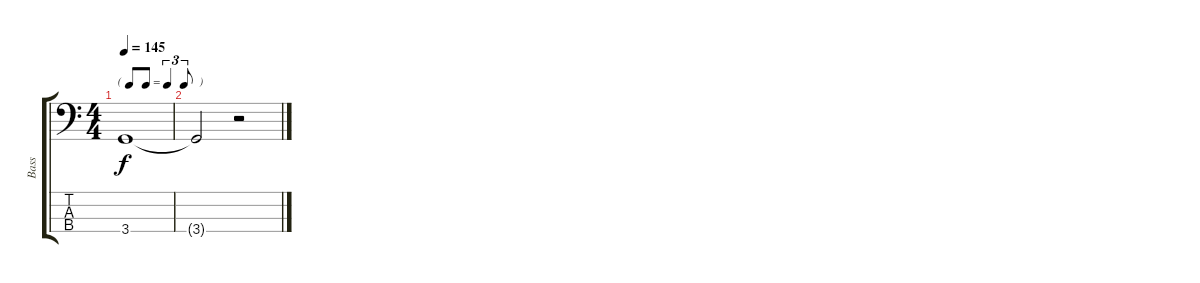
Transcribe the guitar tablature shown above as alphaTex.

\track ("Bass" "Bass") {instrument electricbassfinger}
\staff {score tabs}
\tuning (G2 D2 A1 E1) {hide}
\ts (4 4)
\tf triplet8th
\tempo 145
\clef f4
\ks c
3.4{t}.1{dy f} |
3.4{t}.2 r.2
